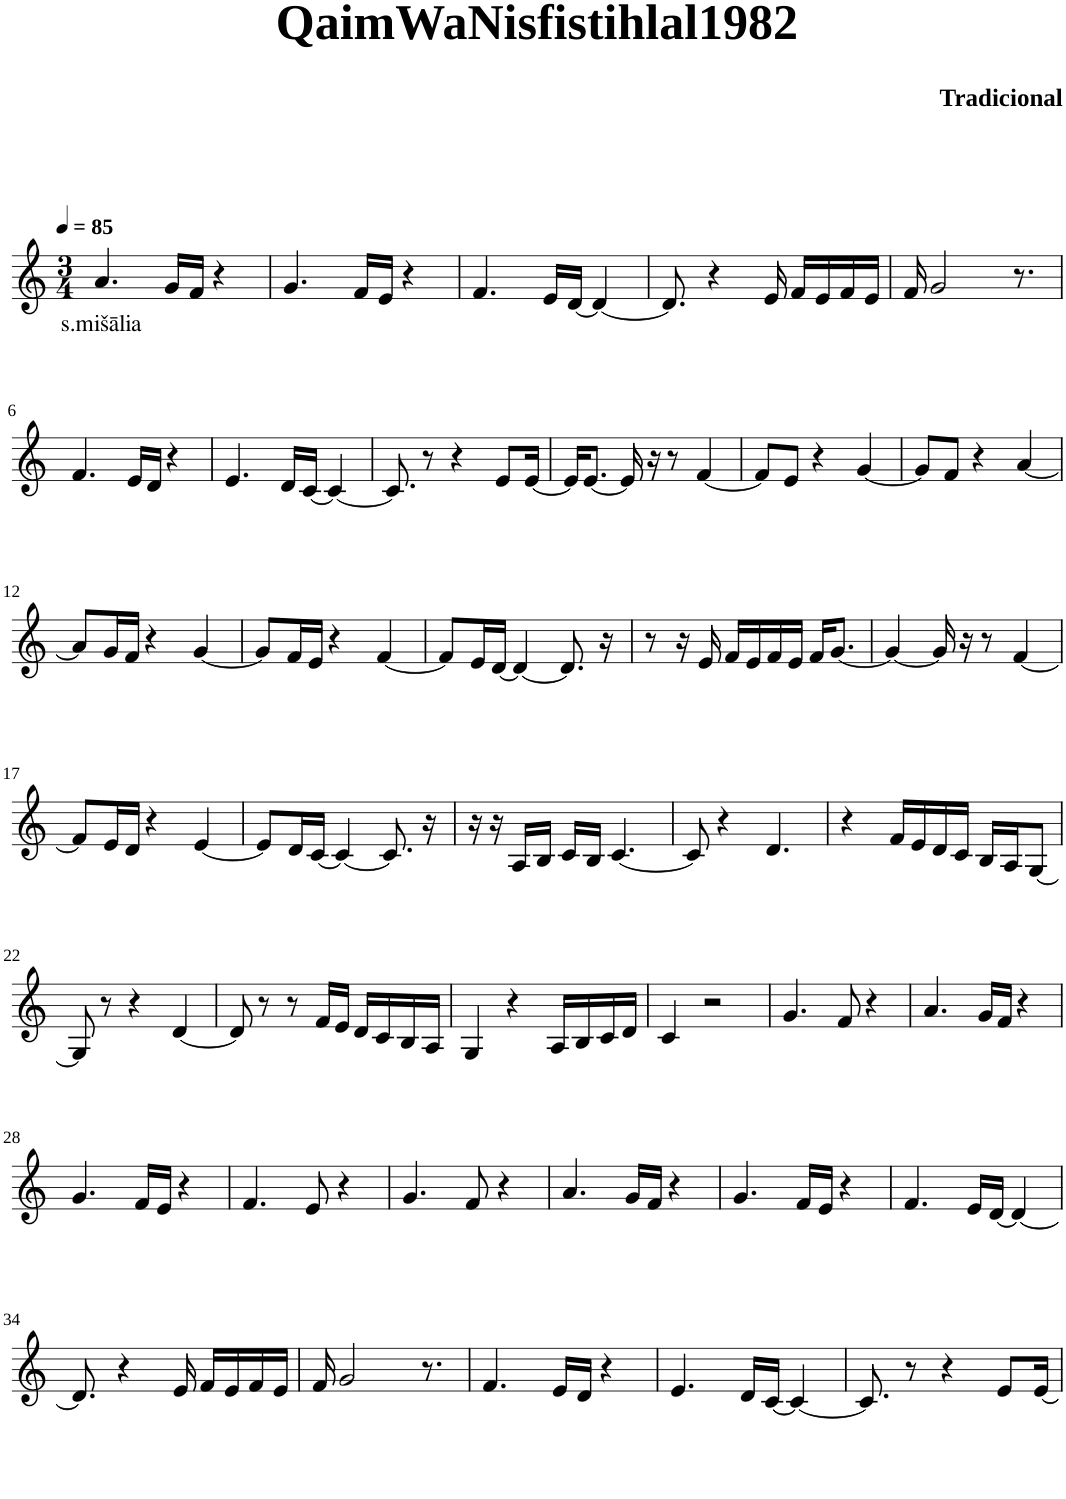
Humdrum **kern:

**kern	**text
*part1	*part1
*staff1	*staff1
*I"Violin	*
*clefG2	*
*k[]	*
*M3/4	*
*MM85	*
=1	=1
!	!LO:LY:b
4.a/	s.mišālia
16g/LL	.
16f/JJ	.
4r	.
=2	=2
4.g/	.
16f/LL	.
16e/JJ	.
4r	.
=3	=3
4.f/	.
16e/LL	.
[16d/JJ	.
4d/_	.
=4	=4
8.d/]	.
4r	.
16e/	.
16f/LL	.
16e/	.
16f/	.
16e/JJ	.
=5	=5
16f/	.
2g/	.
8.r	.
!!LO:LB:g=z
=6	=6
4.f/	.
16e/LL	.
16d/JJ	.
4r	.
=7	=7
4.e/	.
16d/LL	.
[16c/JJ	.
4c/_	.
=8	=8
8.c/]	.
8r	.
4r	.
8e/L	.
[16e/Jk	.
=9	=9
16e/KL]	.
[8.e/J	.
16e/]	.
16r	.
8r	.
[4f/	.
=10	=10
8f/L]	.
8e/J	.
4r	.
[4g/	.
=11	=11
8g/L]	.
8f/J	.
4r	.
[4a/	.
!!LO:LB:g=z
=12	=12
8a/L]	.
16g/L	.
16f/JJ	.
4r	.
[4g/	.
=13	=13
8g/L]	.
16f/L	.
16e/JJ	.
4r	.
[4f/	.
=14	=14
8f/L]	.
16e/L	.
[16d/JJ	.
4d/_	.
8.d/]	.
16r	.
=15	=15
8r	.
16r	.
16e/	.
16f/LL	.
16e/	.
16f/	.
16e/JJ	.
16f/KL	.
[8.g/J	.
=16	=16
4g/_	.
16g/]	.
16r	.
8r	.
[4f/	.
!!LO:LB:g=z
=17	=17
8f/L]	.
16e/L	.
16d/JJ	.
4r	.
[4e/	.
=18	=18
8e/L]	.
16d/L	.
[16c/JJ	.
4c/_	.
8.c/]	.
16r	.
=19	=19
16r	.
16r	.
16A/LL	.
16B/JJ	.
16c/LL	.
16B/JJ	.
[4.c/	.
=20	=20
8c/]	.
4r	.
4.d/	.
=21	=21
4r	.
16f/LL	.
16e/	.
16d/	.
16c/JJ	.
16B/LL	.
16A/J	.
[8G/J	.
!!LO:LB:g=z
=22	=22
8G/]	.
8r	.
4r	.
[4d/	.
=23	=23
8d/]	.
8r	.
8r	.
16f/LL	.
16e/JJ	.
16d/LL	.
16c/	.
16B/	.
16A/JJ	.
=24	=24
4G/	.
4r	.
16A/LL	.
16B/	.
16c/	.
16d/JJ	.
=25	=25
4c/	.
2r	.
=26	=26
4.g/	.
8f/	.
4r	.
=27	=27
4.a/	.
16g/LL	.
16f/JJ	.
4r	.
!!LO:LB:g=z
=28	=28
4.g/	.
16f/LL	.
16e/JJ	.
4r	.
=29	=29
4.f/	.
8e/	.
4r	.
=30	=30
4.g/	.
8f/	.
4r	.
=31	=31
4.a/	.
16g/LL	.
16f/JJ	.
4r	.
=32	=32
4.g/	.
16f/LL	.
16e/JJ	.
4r	.
=33	=33
4.f/	.
16e/LL	.
[16d/JJ	.
4d/_	.
!!LO:LB:g=z
=34	=34
8.d/]	.
4r	.
16e/	.
16f/LL	.
16e/	.
16f/	.
16e/JJ	.
=35	=35
16f/	.
2g/	.
8.r	.
=36	=36
4.f/	.
16e/LL	.
16d/JJ	.
4r	.
=37	=37
4.e/	.
16d/LL	.
[16c/JJ	.
4c/_	.
=38	=38
8.c/]	.
8r	.
4r	.
8e/L	.
[16e/Jk	.
=	=
*-	*-
